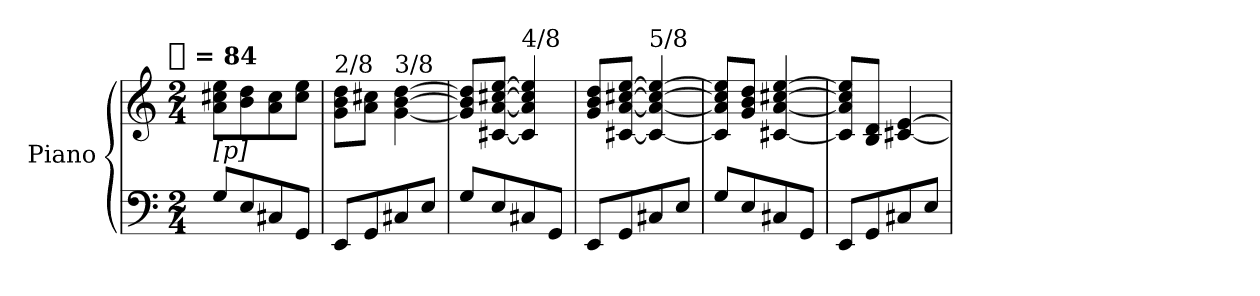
**kern	**kern
*part1	*part1
*staff2	*staff1
*I"Piano	*
*I'Pno.	*
*clefF4	*clefG2
*k[]	*k[]
*C:	*C:
!!LO:TX:omd:t=[quarter] = 84
*M2/4	*M2/4
*MM84	*MM84
=1	=1
!	!LO:TX:b:t=[p]
8GL	8a 8cc#X 8eeL
8E	8b 8dd
8C#X	8a 8cc#
8GGJ	8cc# 8eeJ
=2	=2
!	!LO:TX:a:t=2/8
8EEL	8g 8b 8ddL
8GG	8a 8cc#XJ
!	!LO:TX:a:t=3/8
8C#X	[4g [4b [4dd
8EJ	.
=3	=3
8GL	8g] 8b] 8dd]L
8E	[8c#X [8a [8cc#X [8eeJ
!	!LO:TX:a:t=4/8
8C#X	4c#] 4a] 4cc#] 4ee]
8GGJ	.
=4	=4
8EEL	8g 8b 8ddL
8GG	[8c#X [8a [8cc#X [8eeJ
!	!LO:TX:a:t=5/8
8C#X	4c#_ 4a_ 4cc#_ 4ee_
8EJ	.
=5	=5
8GL	8c#] 8a] 8cc#] 8ee]L
8E	8g 8b 8ddJ
8C#X	[4c#X [4a [4cc#X [4ee
8GGJ	.
=6	=6
8EEL	8c#] 8a] 8cc#] 8ee]L
8GG	8B 8dJ
8C#X	[4c#X [4e
8EJ	.
=	=
*-	*-
